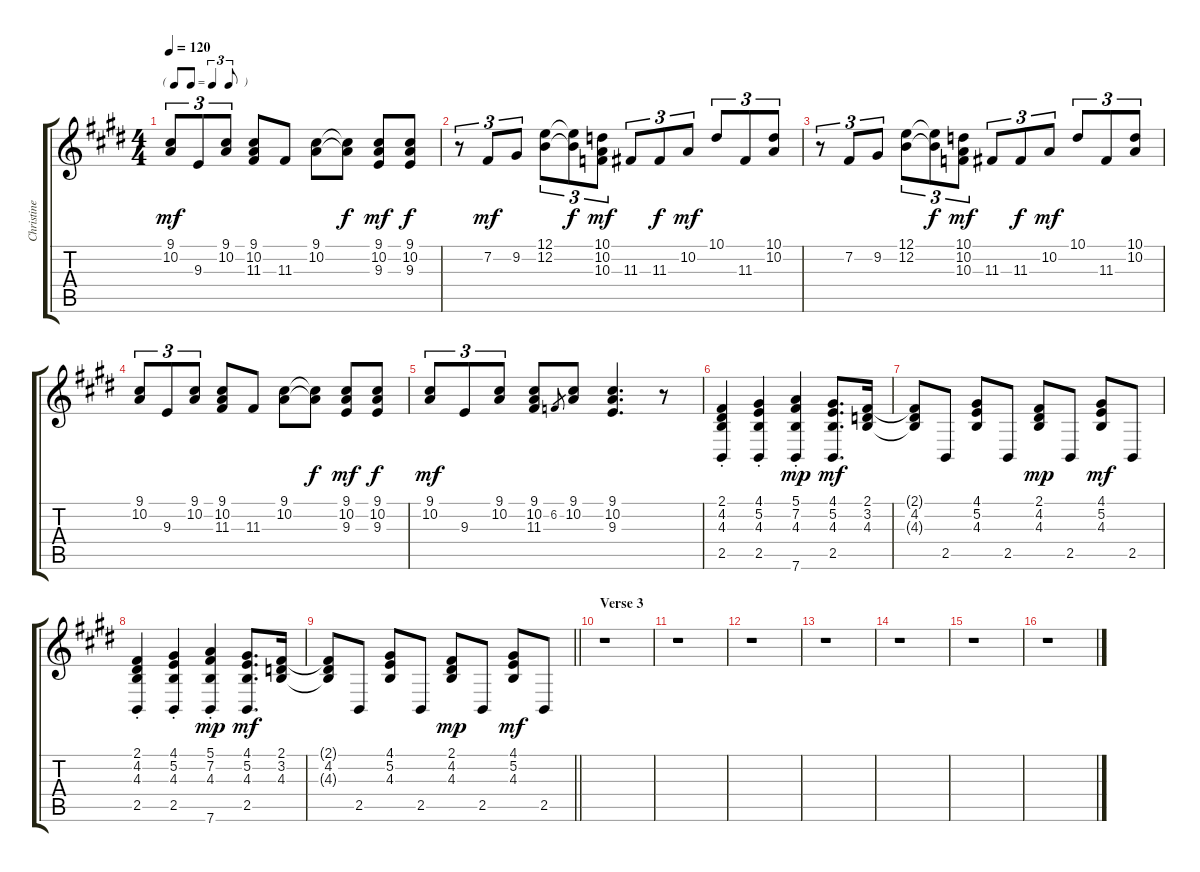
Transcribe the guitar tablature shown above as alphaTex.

\track ("Christine McVie (Honky Tonk Piano)" "Christine ") {instrument honkytonkpiano}
\staff {score tabs}
\tuning (E4 B3 G3 D3 A2 E2) {hide}
\ts (4 4)
\tf triplet8th
\tempo 120
\clef g2
\ks e
(9.1 10.2).8{tu (3 2) dy mf} 9.3.8{tu (3 2)} (9.1 10.2).8{tu (3 2)} (9.1 10.2 11.3).8 11.3.8 (9.1 10.2).8 (9.1{t} 10.2{t}).8{dy f} (9.1 10.2 9.3).8{dy mf} (9.1 10.2 9.3).8{dy f} |
r.8{tu (3 2)} 7.2.8{tu (3 2) dy mf} 9.2.8{tu (3 2)} (12.1 12.2).8{tu (3 2)} (12.1{t} 12.2{t}).8{tu (3 2) dy f} (10.1 10.2 10.3).8{tu (3 2) dy mf} 11.3.8{tu (3 2)} 11.3.8{tu (3 2) dy f} 10.2.8{tu (3 2) dy mf} 10.1.8{tu (3 2)} 11.3.8{tu (3 2)} (10.1 10.2).8{tu (3 2)} |
r.8{tu (3 2)} 7.2.8{tu (3 2)} 9.2.8{tu (3 2)} (12.1 12.2).8{tu (3 2)} (12.1{t} 12.2{t}).8{tu (3 2) dy f} (10.1 10.2 10.3).8{tu (3 2) dy mf} 11.3.8{tu (3 2)} 11.3.8{tu (3 2) dy f} 10.2.8{tu (3 2) dy mf} 10.1.8{tu (3 2)} 11.3.8{tu (3 2)} (10.1 10.2).8{tu (3 2)} |
(9.1 10.2).8{tu (3 2)} 9.3.8{tu (3 2)} (9.1 10.2).8{tu (3 2)} (9.1 10.2 11.3).8 11.3.8 (9.1 10.2).8 (9.1{t} 10.2{t}).8{dy f} (9.1 10.2 9.3).8{dy mf} (9.1 10.2 9.3).8{dy f} |
(9.1 10.2).8{tu (3 2) dy mf} 9.3.8{tu (3 2)} (9.1 10.2).8{tu (3 2)} (9.1 10.2 11.3).8 6.2.8{gr} (9.1 10.2).8 (9.1 10.2 9.3).4{d} r.8 |
(2.1{st} 4.2{st} 4.3{st} 2.5{st}).4 (4.1{st} 5.2{st} 4.3{st} 2.5{st}).4 (5.1{st} 7.2{st} 4.3{st} 7.6{st}).4{dy mp} (4.1 5.2 4.3 2.5).8{d dy mf} (2.1 3.2 4.3).16 |
(2.1{t} 4.2 4.3{t}).8 2.5.8 (4.1 5.2 4.3).8 2.5.8 (2.1 4.2 4.3).8{dy mp} 2.5.8 (4.1 5.2 4.3).8{dy mf} 2.5.8 |
(2.1{st} 4.2{st} 4.3{st} 2.5{st}).4 (4.1{st} 5.2{st} 4.3{st} 2.5{st}).4 (5.1{st} 7.2{st} 4.3{st} 7.6{st}).4{dy mp} (4.1 5.2 4.3 2.5).8{d dy mf} (2.1 3.2 4.3).16 |
\barLineRight lightlight
(2.1{t} 4.2 4.3{t}).8 2.5.8 (4.1 5.2 4.3).8 2.5.8 (2.1 4.2 4.3).8{dy mp} 2.5.8 (4.1 5.2 4.3).8{dy mf} 2.5.8 |
\section ("" "Verse 3")
r.1 |
r.1 |
r.1 |
r.1 |
r.1 |
r.1 |
r.1
